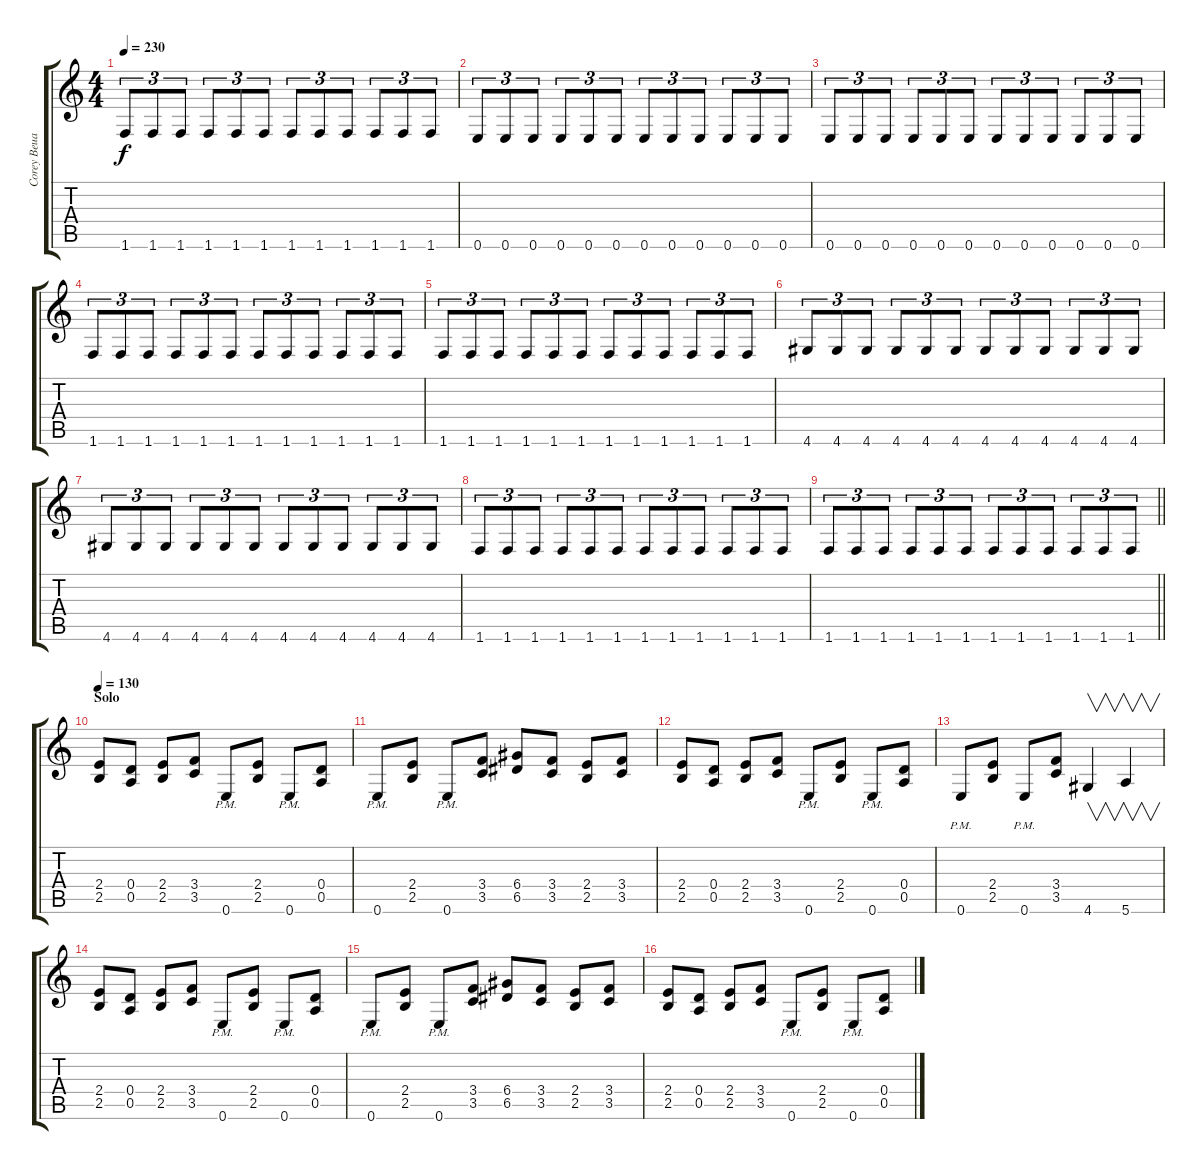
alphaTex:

\track ("Corey Beualieu" "Corey Beua") {instrument distortionguitar}
\staff {score tabs}
\tuning (E4 B3 G3 D3 A2 E2) {hide}
\ts (4 4)
\tempo 230
\clef g2
\ks c
1.6.8{tu (3 2) dy f} 1.6.8{tu (3 2)} 1.6.8{tu (3 2)} 1.6.8{tu (3 2)} 1.6.8{tu (3 2)} 1.6.8{tu (3 2)} 1.6.8{tu (3 2)} 1.6.8{tu (3 2)} 1.6.8{tu (3 2)} 1.6.8{tu (3 2)} 1.6.8{tu (3 2)} 1.6.8{tu (3 2)} |
0.6.8{tu (3 2)} 0.6.8{tu (3 2)} 0.6.8{tu (3 2)} 0.6.8{tu (3 2)} 0.6.8{tu (3 2)} 0.6.8{tu (3 2)} 0.6.8{tu (3 2)} 0.6.8{tu (3 2)} 0.6.8{tu (3 2)} 0.6.8{tu (3 2)} 0.6.8{tu (3 2)} 0.6.8{tu (3 2)} |
0.6.8{tu (3 2)} 0.6.8{tu (3 2)} 0.6.8{tu (3 2)} 0.6.8{tu (3 2)} 0.6.8{tu (3 2)} 0.6.8{tu (3 2)} 0.6.8{tu (3 2)} 0.6.8{tu (3 2)} 0.6.8{tu (3 2)} 0.6.8{tu (3 2)} 0.6.8{tu (3 2)} 0.6.8{tu (3 2)} |
1.6.8{tu (3 2)} 1.6.8{tu (3 2)} 1.6.8{tu (3 2)} 1.6.8{tu (3 2)} 1.6.8{tu (3 2)} 1.6.8{tu (3 2)} 1.6.8{tu (3 2)} 1.6.8{tu (3 2)} 1.6.8{tu (3 2)} 1.6.8{tu (3 2)} 1.6.8{tu (3 2)} 1.6.8{tu (3 2)} |
1.6.8{tu (3 2)} 1.6.8{tu (3 2)} 1.6.8{tu (3 2)} 1.6.8{tu (3 2)} 1.6.8{tu (3 2)} 1.6.8{tu (3 2)} 1.6.8{tu (3 2)} 1.6.8{tu (3 2)} 1.6.8{tu (3 2)} 1.6.8{tu (3 2)} 1.6.8{tu (3 2)} 1.6.8{tu (3 2)} |
4.6.8{tu (3 2)} 4.6.8{tu (3 2)} 4.6.8{tu (3 2)} 4.6.8{tu (3 2)} 4.6.8{tu (3 2)} 4.6.8{tu (3 2)} 4.6.8{tu (3 2)} 4.6.8{tu (3 2)} 4.6.8{tu (3 2)} 4.6.8{tu (3 2)} 4.6.8{tu (3 2)} 4.6.8{tu (3 2)} |
4.6.8{tu (3 2)} 4.6.8{tu (3 2)} 4.6.8{tu (3 2)} 4.6.8{tu (3 2)} 4.6.8{tu (3 2)} 4.6.8{tu (3 2)} 4.6.8{tu (3 2)} 4.6.8{tu (3 2)} 4.6.8{tu (3 2)} 4.6.8{tu (3 2)} 4.6.8{tu (3 2)} 4.6.8{tu (3 2)} |
1.6.8{tu (3 2)} 1.6.8{tu (3 2)} 1.6.8{tu (3 2)} 1.6.8{tu (3 2)} 1.6.8{tu (3 2)} 1.6.8{tu (3 2)} 1.6.8{tu (3 2)} 1.6.8{tu (3 2)} 1.6.8{tu (3 2)} 1.6.8{tu (3 2)} 1.6.8{tu (3 2)} 1.6.8{tu (3 2)} |
\barLineRight lightlight
1.6.8{tu (3 2)} 1.6.8{tu (3 2)} 1.6.8{tu (3 2)} 1.6.8{tu (3 2)} 1.6.8{tu (3 2)} 1.6.8{tu (3 2)} 1.6.8{tu (3 2)} 1.6.8{tu (3 2)} 1.6.8{tu (3 2)} 1.6.8{tu (3 2)} 1.6.8{tu (3 2)} 1.6.8{tu (3 2)} |
\section ("" "Solo")
\tempo 130
(2.4 2.5).8{volume 8} (0.4 0.5).8 (2.4 2.5).8 (3.4 3.5).8 0.6{pm}.8 (2.4 2.5).8 0.6{pm}.8 (0.4 0.5).8 |
0.6{pm}.8 (2.4 2.5).8 0.6{pm}.8 (3.4 3.5).8 (6.4 6.5).8 (3.4 3.5).8 (2.4 2.5).8 (3.4 3.5).8 |
(2.4 2.5).8 (0.4 0.5).8 (2.4 2.5).8 (3.4 3.5).8 0.6{pm}.8 (2.4 2.5).8 0.6{pm}.8 (0.4 0.5).8 |
0.6{pm}.8 (2.4 2.5).8 0.6{pm}.8 (3.4 3.5).8 4.6.4{v} 5.6.4{v} |
(2.4 2.5).8 (0.4 0.5).8 (2.4 2.5).8 (3.4 3.5).8 0.6{pm}.8 (2.4 2.5).8 0.6{pm}.8 (0.4 0.5).8 |
0.6{pm}.8 (2.4 2.5).8 0.6{pm}.8 (3.4 3.5).8 (6.4 6.5).8 (3.4 3.5).8 (2.4 2.5).8 (3.4 3.5).8 |
(2.4 2.5).8 (0.4 0.5).8 (2.4 2.5).8 (3.4 3.5).8 0.6{pm}.8 (2.4 2.5).8 0.6{pm}.8 (0.4 0.5).8
